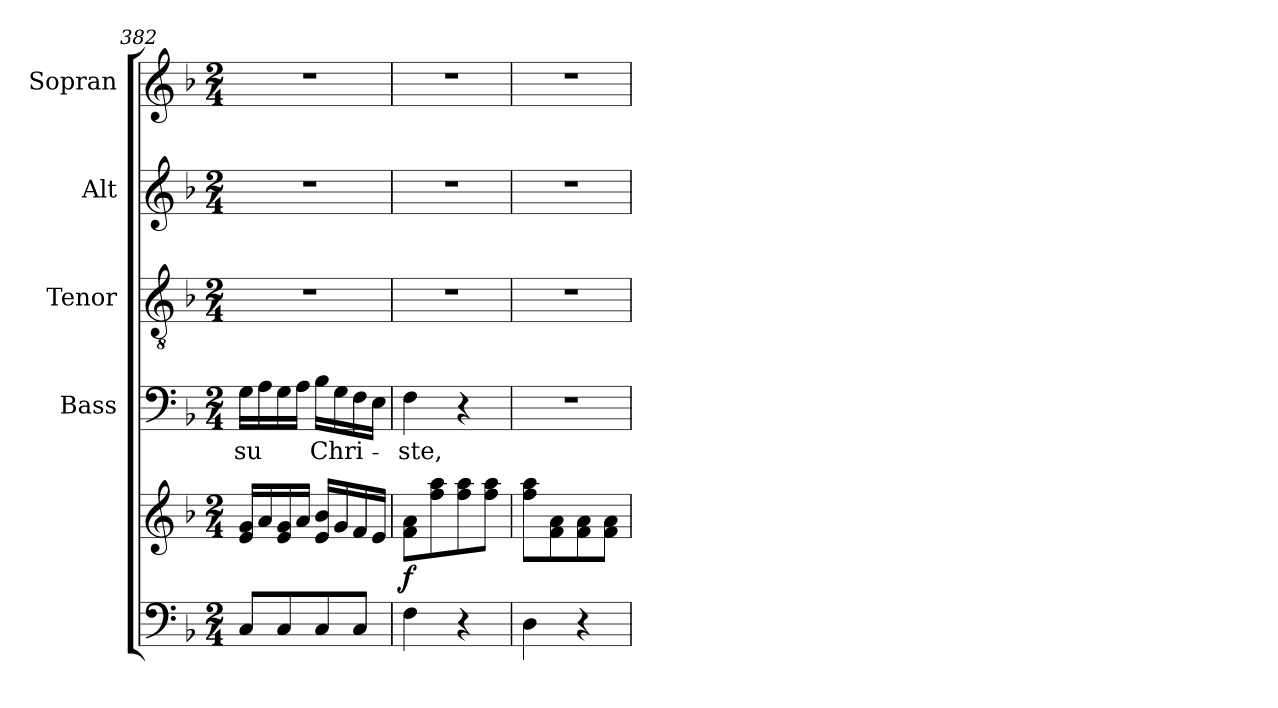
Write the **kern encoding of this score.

**kern	**kern	**dynam	**kern	**text	**kern	**kern	**kern
*part5	*part5	*part5	*part4	*part4	*part3	*part2	*part1
*staff6	*staff5	*staff5/6	*staff4	*staff4	*staff3	*staff2	*staff1
*	*	*	*I"Bass	*	*I"Tenor	*I"Alt	*I"Sopran
*	*	*	*I'B.	*	*I'T.	*I'A.	*I'S.
*clefF4	*clefG2	*	*clefF4	*	*clefGv2	*clefG2	*clefG2
*k[b-]	*k[b-]	*	*k[b-]	*	*k[b-]	*k[b-]	*k[b-]
*F:	*F:	*	*F:	*	*F:	*F:	*F:
*M2/4	*M2/4	*	*M2/4	*	*M2/4	*M2/4	*M2/4
=382	=382	=382	=382	=382	=382	=382	=382
!	!	!	!	!LO:LY:b	!	!	!
8C/L	16e/ 16g/LL	.	16G\LL	-su	2r	2r	2r
.	16a/	.	16A\	.	.	.	.
8C/	16e/ 16g/	.	16G\	.	.	.	.
.	16a/JJ	.	16A\JJ	.	.	.	.
!	!	!	!	!LO:LY:b	!	!	!
8C/	16e/ 16b-/LL	.	16B-\LL	Chri-	.	.	.
.	16g/	.	16G\	.	.	.	.
8C/J	16f/	.	16F\	.	.	.	.
.	16e/JJ	.	16E\JJ	.	.	.	.
=383	=383	=383	=383	=383	=383	=383	=383
!	!	!LO:DY:b	!	!LO:LY:b	!	!	!
4F\	8f\ 8a\L	f	4F\	-ste,	2r	2r	2r
.	8ff\ 8aa\	.	.	.	.	.	.
4r	8ff\ 8aa\	.	4r	.	.	.	.
.	8ff\ 8aa\J	.	.	.	.	.	.
=384	=384	=384	=384	=384	=384	=384	=384
4D\	8ff\ 8aa\L	.	2r	.	2r	2r	2r
.	8f\ 8a\	.	.	.	.	.	.
4r	8f\ 8a\	.	.	.	.	.	.
.	8f\ 8a\J	.	.	.	.	.	.
=	=	=	=	=	=	=	=
*-	*-	*-	*-	*-	*-	*-	*-
